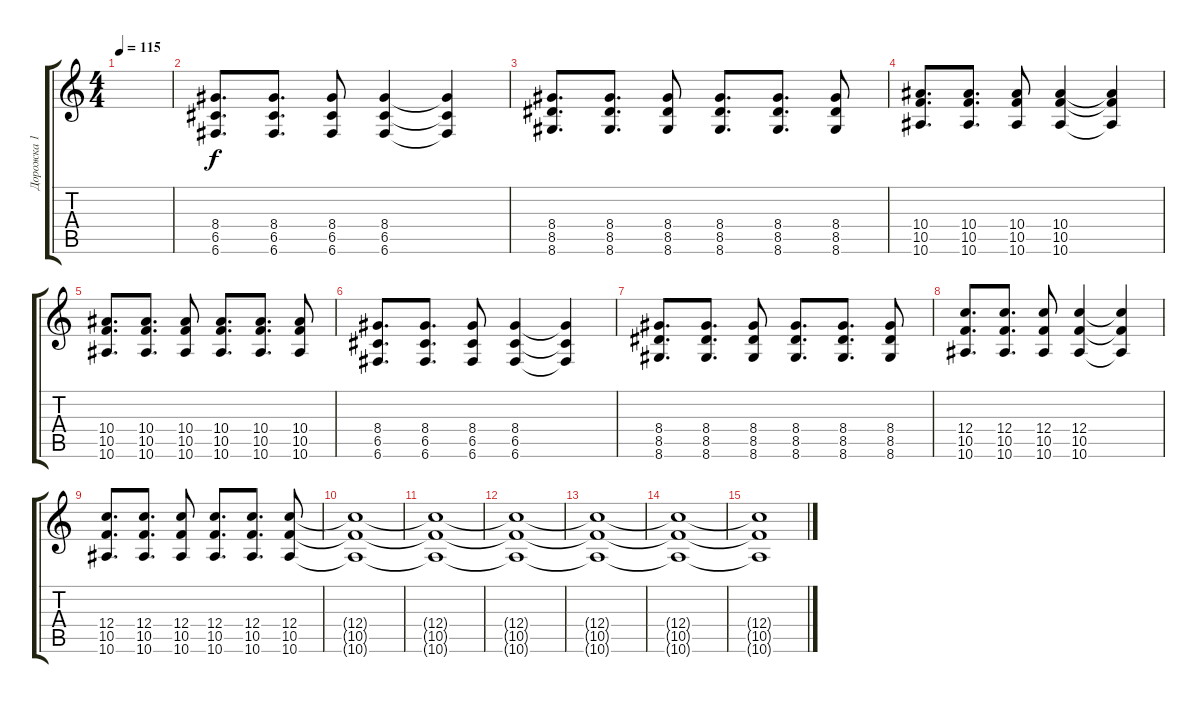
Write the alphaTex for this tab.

\track ("Дорожка 1" "Дорожка 1") {instrument overdrivenguitar}
\staff {score tabs}
\tuning (D4 A3 F3 C3 G2 C2) {hide}
\ts (4 4)
\tempo 115
\clef g2
\ks c
|
(8.4 6.5 6.6).8{d} (8.4 6.5 6.6).8{d} (8.4 6.5 6.6).8 (8.4 6.5 6.6).4 (8.4{t} 6.5{t} 6.6{t}).4 |
(8.4 8.5 8.6).8{d} (8.4 8.5 8.6).8{d} (8.4 8.5 8.6).8 (8.4 8.5 8.6).8{d} (8.4 8.5 8.6).8{d} (8.4 8.5 8.6).8 |
(10.4 10.5 10.6).8{d} (10.4 10.5 10.6).8{d} (10.4 10.5 10.6).8 (10.4 10.5 10.6).4 (10.4{t} 10.5{t} 10.6{t}).4 |
(10.4 10.5 10.6).8{d} (10.4 10.5 10.6).8{d} (10.4 10.5 10.6).8 (10.4 10.5 10.6).8{d} (10.4 10.5 10.6).8{d} (10.4 10.5 10.6).8 |
(8.4 6.5 6.6).8{d} (8.4 6.5 6.6).8{d} (8.4 6.5 6.6).8 (8.4 6.5 6.6).4 (8.4{t} 6.5{t} 6.6{t}).4 |
(8.4 8.5 8.6).8{d} (8.4 8.5 8.6).8{d} (8.4 8.5 8.6).8 (8.4 8.5 8.6).8{d} (8.4 8.5 8.6).8{d} (8.4 8.5 8.6).8 |
(12.4 10.5 10.6).8{d} (12.4 10.5 10.6).8{d} (12.4 10.5 10.6).8 (12.4 10.5 10.6).4 (12.4{t} 10.5{t} 10.6{t}).4 |
(12.4 10.5 10.6).8{d} (12.4 10.5 10.6).8{d} (12.4 10.5 10.6).8 (12.4 10.5 10.6).8{d} (12.4 10.5 10.6).8{d} (12.4 10.5 10.6).8 |
(12.4{t} 10.5{t} 10.6{t}).1 |
(12.4{t} 10.5{t} 10.6{t}).1 |
(12.4{t} 10.5{t} 10.6{t}).1 |
(12.4{t} 10.5{t} 10.6{t}).1 |
(12.4{t} 10.5{t} 10.6{t}).1 |
(12.4{t} 10.5{t} 10.6{t}).1
